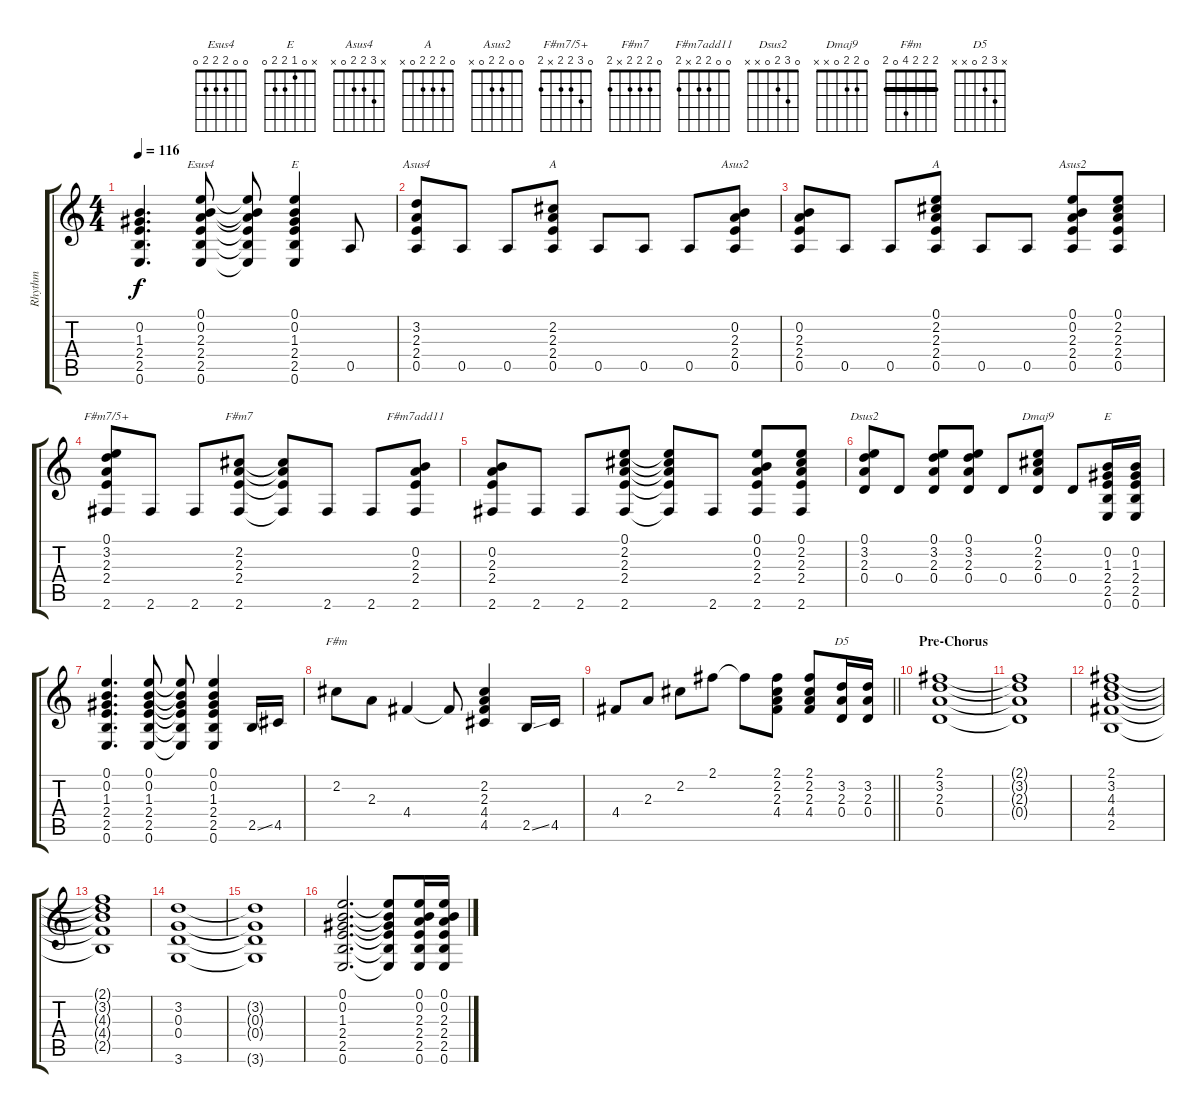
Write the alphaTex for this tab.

\track ("Rhythm" "Rhythm") {instrument electricguitarclean}
\staff {score tabs}
\tuning (E4 B3 G3 D3 A2 E2) {hide}
\chord ("Esus4" 0 0 2 2 2 0)
\chord ("E" 0 0 1 2 2 0)
\chord ("Asus4" x 3 2 2 0 x)
\chord ("A" x 2 2 2 0 x)
\chord ("Asus2" x 0 2 2 0 x)
\chord ("A" 0 2 2 2 0 x)
\chord ("Asus2" 0 0 2 2 0 x)
\chord ("F#m7/5+" 0 3 2 2 x 2)
\chord ("F#m7" 0 2 2 2 x 2)
\chord ("F#m7add11" 0 0 2 2 x 2)
\chord ("Dsus2" 0 3 2 0 x x)
\chord ("Dmaj9" 0 2 2 0 x x)
\chord ("E" x 0 1 2 2 0)
\chord ("F#m" 2 2 2 4 0 2) {barre 2}
\chord ("D5" x 3 2 0 x x)
\ts (4 4)
\tempo 116
\clef g2
\ks c
(0.2{t} 1.3{t} 2.4{t} 2.5{t} 0.6{t}).4{d dy f} (0.1 0.2 2.3 2.4 2.5 0.6).8{ch "Esus4"} (0.1{t} 0.2{t} 2.3{t} 2.4{t} 2.5{t} 0.6{t}).8 (0.1 0.2 1.3 2.4 2.5 0.6).4{ch "E"} 0.5.8 |
(3.2 2.3 2.4 0.5).8{ch "Asus4"} 0.5.8 0.5.8 (2.2 2.3 2.4 0.5).8{ch "A"} 0.5.8 0.5.8 0.5.8 (0.2 2.3 2.4 0.5).8{ch "Asus2"} |
(0.2 2.3 2.4 0.5).8 0.5.8 0.5.8 (0.1 2.2 2.3 2.4 0.5).8{ch "A"} 0.5.8 0.5.8 (0.1 0.2 2.3 2.4 0.5).8{ch "Asus2"} (0.1 2.2 2.3 2.4 0.5).8 |
(0.1 3.2 2.3 2.4 2.6).8{ch "F#m7/5+"} 2.6.8 2.6.8 (2.2 2.3 2.4 2.6).8{ch "F#m7"} (2.2{t} 2.3{t} 2.4{t} 2.6{t}).8 2.6.8 2.6.8 (0.2 2.3 2.4 2.6).8{ch "F#m7add11"} |
(0.2 2.3 2.4 2.6).8 2.6.8 2.6.8 (0.1 2.2 2.3 2.4 2.6).8 (0.1{t} 2.2{t} 2.3{t} 2.4{t} 2.6{t}).8 2.6.8 (0.1 0.2 2.3 2.4 2.6).8 (0.1 2.2 2.3 2.4 2.6).8 |
(0.1 3.2 2.3 0.4).8{ch "Dsus2"} 0.4.8 (0.1 3.2 2.3 0.4).8 (0.1 3.2 2.3 0.4).8 0.4.8 (0.1 2.2 2.3 0.4).8{ch "Dmaj9"} 0.4.8 (0.2 1.3 2.4 2.5 0.6).16{ch "E"} (0.2 1.3 2.4 2.5 0.6).16 |
(0.1 0.2 1.3 2.4 2.5 0.6).4{d} (0.1 0.2 1.3 2.4 2.5 0.6).8 (0.1{t} 0.2{t} 1.3{t} 2.4{t} 2.5{t} 0.6{t}).8 (0.1 0.2 1.3 2.4 2.5 0.6).4 2.5{ss}.16 4.5.16 |
2.2.8{ch "F#m"} 2.3.8 4.4.4 4.4{t}.8 (2.2 2.3 4.4 4.5).4 2.5{ss}.16 4.5.16 |
\barLineRight lightlight
4.4.8 2.3.8 2.2.8 2.1.8 2.1{t}.8 (2.1 2.2 2.3 4.4).8 (2.1 2.2 2.3 4.4).8 (3.2 2.3 0.4).16{ch "D5"} (3.2 2.3 0.4).16 |
\section ("" "Pre-Chorus")
(2.1 3.2 2.3 0.4).1 |
(2.1{t} 3.2{t} 2.3{t} 0.4{t}).1 |
(2.1 3.2 4.3 4.4 2.5).1 |
(2.1{t} 3.2{t} 4.3{t} 4.4{t} 2.5{t}).1 |
(3.2 0.3 0.4 3.6).1 |
(3.2{t} 0.3{t} 0.4{t} 3.6{t}).1 |
(0.1 0.2 1.3 2.4 2.5 0.6).2{d} (0.1{t} 0.2{t} 1.3{t} 2.4{t} 2.5{t} 0.6{t}).8 (0.1 0.2 2.3 2.4 2.5 0.6).16 (0.1 0.2 2.3 2.4 2.5 0.6).16
